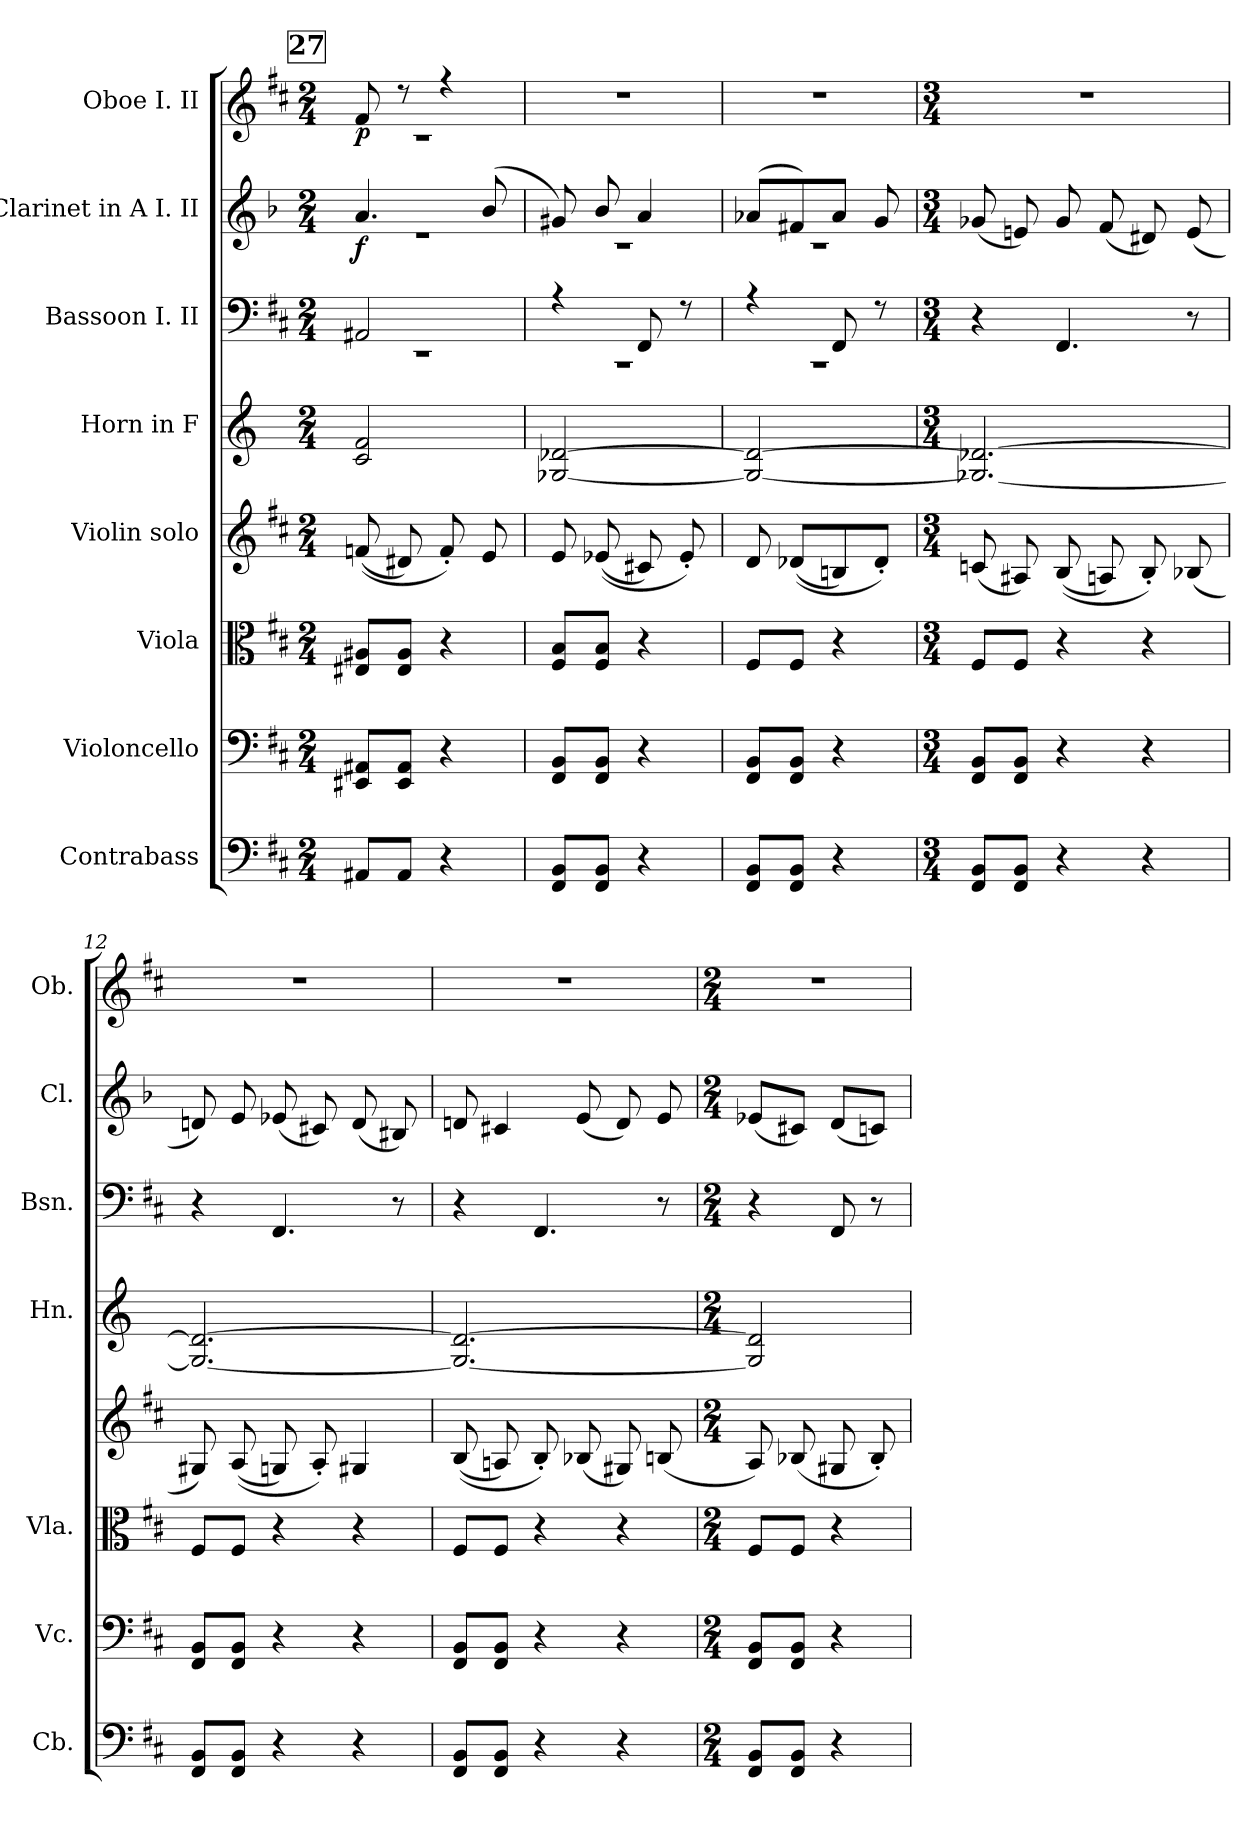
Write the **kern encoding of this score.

**kern	**kern	**kern	**kern	**kern	**kern	**kern	**dynam	**kern	**dynam
*part8	*part7	*part6	*part5	*part4	*part3	*part2	*part2	*part1	*part1
*staff8	*staff7	*staff6	*staff5	*staff4	*staff3	*staff2	*staff2	*staff1	*staff1
*I"Contrabass	*I"Violoncello	*I"Viola	*I"Violin solo	*I"Horn in F	*I"Bassoon I. II	*I"Clarinet in A I. II	*	*I"Oboe I. II	*
*I'Cb.	*I'Vc.	*I'Vla.	*	*I'Hn.	*I'Bsn.	*I'Cl.	*	*I'Ob.	*
*clefF4	*clefF4	*clefC3	*clefG2	*clefG2	*clefF4	*clefG2	*	*clefG2	*
*	*	*	*	*ITrd4c7	*	*ITrd2c3	*	*	*
*k[f#c#]	*k[f#c#]	*k[f#c#]	*k[f#c#]	*k[b-]	*k[f#c#]	*k[f#c#]	*	*k[f#c#]	*
*D:	*D:	*D:	*D:	*F:	*D:	*D:	*	*D:	*
*M2/4	*M2/4	*M2/4	*M2/4	*M2/4	*M2/4	*M2/4	*	*M2/4	*
!!LO:REH:place=s1:t=27
=8	=8	=8	=8	=8	=8	=8	=8	=8	=8
*	*	*	*	*	*^	*^	*	*^	*
8AA#XL	8EE#X 8AA#XL	8E#X 8A#XL	((8fn	2F 2B-	2AA#X	2r	4.f#	2r	f	8f#	2r	p
8AA#J	8EE# 8AA#J	8E# 8A#J	8d#X)	.	.	.	.	.	.	8r	.	.
4r	4r	4r	8f')	.	.	.	.	.	.	4r	.	.
.	.	.	8e	.	.	.	(8g	.	.	.	.	.
*	*	*	*	*	*	*	*	*	*	*v	*v	*
=9	=9	=9	=9	=9	=9	=9	=9	=9	=9	=9	=9
8FF# 8BBL	8FF# 8BBL	8F# 8BL	8e	[2C-X [2G-X	4r	2r	8e#X)	2r	.	2r	.
8FF# 8BBJ	8FF# 8BBJ	8F# 8BJ	((8e-X	.	.	.	8g	.	.	.	.
4r	4r	4r	8c#X)	.	8FF#	.	4f#	.	.	.	.
.	.	.	8e-')	.	8r	.	.	.	.	.	.
=10	=10	=10	=10	=10	=10	=10	=10	=10	=10	=10	=10
8FF# 8BBL	8FF# 8BBL	8F#L	8d	2C-_ 2G-_	4r	2r	(8fnL	2r	.	2r	.
8FF# 8BBJ	8FF# 8BBJ	8F#J	((8d-XL	.	.	.	8d#X)	.	.	.	.
4r	4r	4r	8Bn)	.	8FF#	.	8fJ	.	.	.	.
.	.	.	8d-'J)	.	8r	.	8e	.	.	.	.
*	*	*	*	*	*v	*v	*	*	*	*	*
*	*	*	*	*	*	*v	*v	*	*	*
=11	=11	=11	=11	=11	=11	=11	=11	=11	=11
*M3/4	*M3/4	*M3/4	*M3/4	*M3/4	*M3/4	*M3/4	*	*M3/4	*
8FF# 8BBL	8FF# 8BBL	8F#L	(8cn	2.C-X_ 2.G-X_	4r	(8e-X	.	4%3r	.
8FF# 8BBJ	8FF# 8BBJ	8F#J	8A#X)	.	.	8c#X)	.	.	.
4r	4r	4r	((8B	.	4.FF#	8e-	.	.	.
.	.	.	8An)	.	.	(8d	.	.	.
4r	4r	4r	8B')	.	.	8B#X)	.	.	.
.	.	.	(8B-X	.	8r	(8c#	.	.	.
=12	=12	=12	=12	=12	=12	=12	=12	=12	=12
8FF# 8BBL	8FF# 8BBL	8F#L	8G#X)	2.C-_ 2.G-_	4r	8Bn)	.	4%3r	.
8FF# 8BBJ	8FF# 8BBJ	8F#J	((8A	.	.	8c#	.	.	.
4r	4r	4r	8Gn)	.	4.FF#	(8cn	.	.	.
.	.	.	8A')	.	.	8A#X)	.	.	.
4r	4r	4r	4G#X	.	.	(8B	.	.	.
.	.	.	.	.	8r	8G##X)	.	.	.
=13	=13	=13	=13	=13	=13	=13	=13	=13	=13
8FF# 8BBL	8FF# 8BBL	8F#L	((8B	2.C-_ 2.G-_	4r	8Bn	.	4%3r	.
8FF# 8BBJ	8FF# 8BBJ	8F#J	8An)	.	.	4A#X	.	.	.
4r	4r	4r	8B')	.	4.FF#	.	.	.	.
.	.	.	(8B-X	.	.	(8c#	.	.	.
4r	4r	4r	8G#X)	.	.	8B)	.	.	.
.	.	.	(8Bn	.	8r	8c#	.	.	.
=14	=14	=14	=14	=14	=14	=14	=14	=14	=14
*M2/4	*M2/4	*M2/4	*M2/4	*M2/4	*M2/4	*M2/4	*	*M2/4	*
8FF# 8BBL	8FF# 8BBL	8F#L	8A)	2C-] 2G-]	4r	(8cnL	.	2r	.
8FF# 8BBJ	8FF# 8BBJ	8F#J	(8B-X	.	.	8A#XJ)	.	.	.
4r	4r	4r	8G#X	.	8FF#	(8BL	.	.	.
.	.	.	8B-')	.	8r	8AnJ)	.	.	.
=	=	=	=	=	=	=	=	=	=
*-	*-	*-	*-	*-	*-	*-	*-	*-	*-
